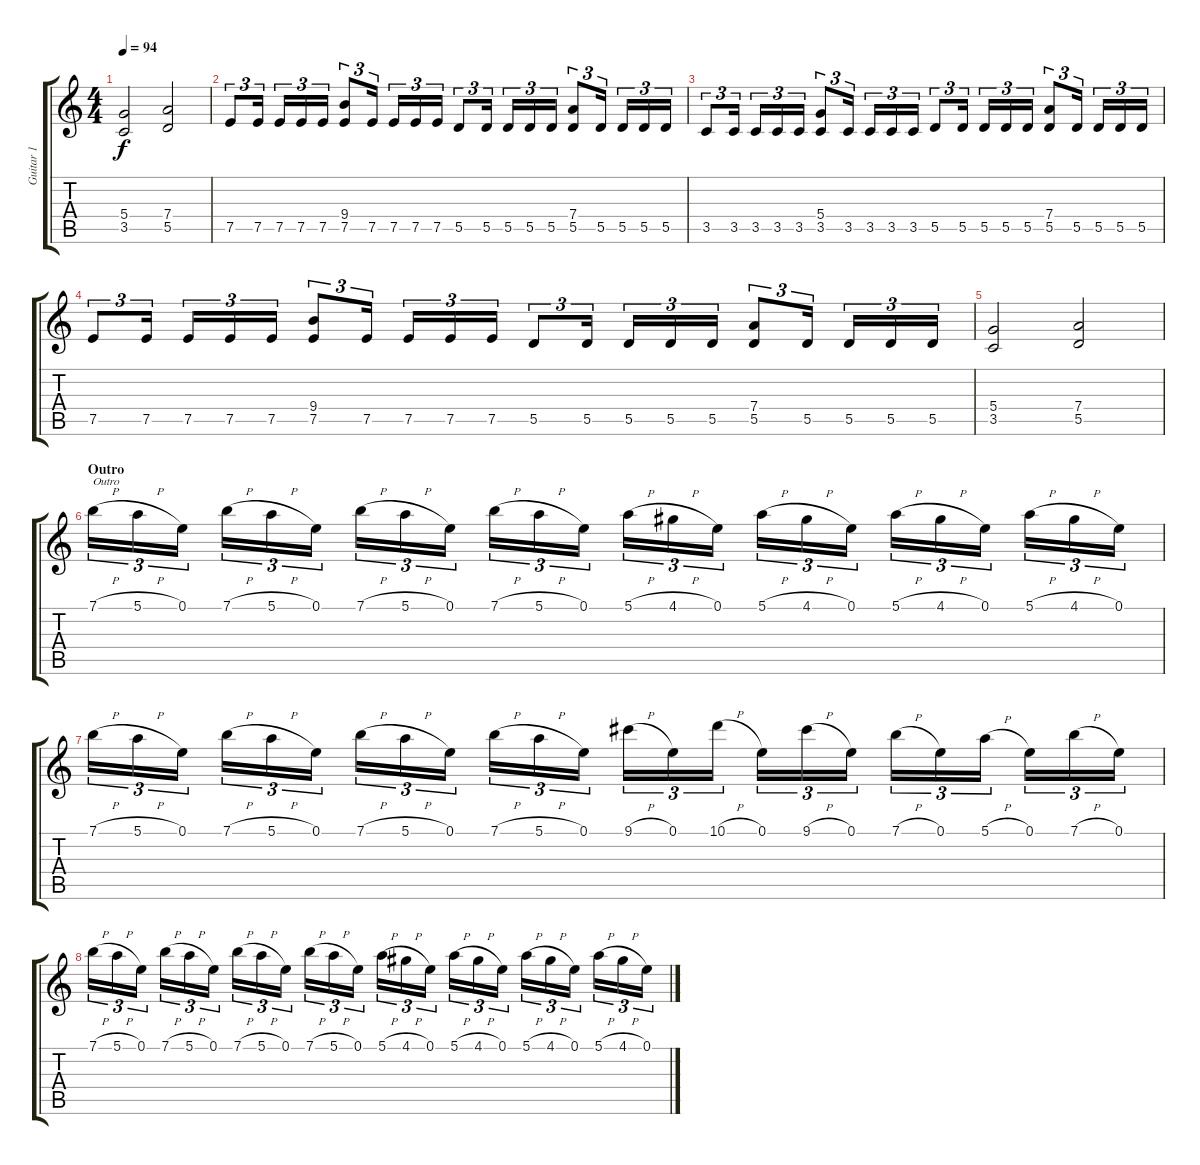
\track ("Guitar 1" "Guitar 1") {instrument distortionguitar}
\staff {score tabs}
\tuning (E4 B3 G3 D3 A2 E2) {hide}
\ts (4 4)
\tempo 94
\clef g2
\ks c
(5.4 3.5).2{dy f} (7.4 5.5).2 |
7.5.8{tu (3 2)} 7.5.16{tu (3 2)} 7.5.16{tu (3 2)} 7.5.16{tu (3 2)} 7.5.16{tu (3 2)} (9.4 7.5).8{tu (3 2)} 7.5.16{tu (3 2)} 7.5.16{tu (3 2)} 7.5.16{tu (3 2)} 7.5.16{tu (3 2)} 5.5.8{tu (3 2)} 5.5.16{tu (3 2)} 5.5.16{tu (3 2)} 5.5.16{tu (3 2)} 5.5.16{tu (3 2)} (7.4 5.5).8{tu (3 2)} 5.5.16{tu (3 2)} 5.5.16{tu (3 2)} 5.5.16{tu (3 2)} 5.5.16{tu (3 2)} |
3.5.8{tu (3 2)} 3.5.16{tu (3 2)} 3.5.16{tu (3 2)} 3.5.16{tu (3 2)} 3.5.16{tu (3 2)} (5.4 3.5).8{tu (3 2)} 3.5.16{tu (3 2)} 3.5.16{tu (3 2)} 3.5.16{tu (3 2)} 3.5.16{tu (3 2)} 5.5.8{tu (3 2)} 5.5.16{tu (3 2)} 5.5.16{tu (3 2)} 5.5.16{tu (3 2)} 5.5.16{tu (3 2)} (7.4 5.5).8{tu (3 2)} 5.5.16{tu (3 2)} 5.5.16{tu (3 2)} 5.5.16{tu (3 2)} 5.5.16{tu (3 2)} |
7.5.8{tu (3 2)} 7.5.16{tu (3 2)} 7.5.16{tu (3 2)} 7.5.16{tu (3 2)} 7.5.16{tu (3 2)} (9.4 7.5).8{tu (3 2)} 7.5.16{tu (3 2)} 7.5.16{tu (3 2)} 7.5.16{tu (3 2)} 7.5.16{tu (3 2)} 5.5.8{tu (3 2)} 5.5.16{tu (3 2)} 5.5.16{tu (3 2)} 5.5.16{tu (3 2)} 5.5.16{tu (3 2)} (7.4 5.5).8{tu (3 2)} 5.5.16{tu (3 2)} 5.5.16{tu (3 2)} 5.5.16{tu (3 2)} 5.5.16{tu (3 2)} |
(5.4 3.5).2 (7.4 5.5).2 |
\section ("" "Outro")
7.1{h}.16{tu (3 2) txt "Outro"} 5.1{h}.16{tu (3 2)} 0.1.16{tu (3 2)} 7.1{h}.16{tu (3 2)} 5.1{h}.16{tu (3 2)} 0.1.16{tu (3 2)} 7.1{h}.16{tu (3 2)} 5.1{h}.16{tu (3 2)} 0.1.16{tu (3 2)} 7.1{h}.16{tu (3 2)} 5.1{h}.16{tu (3 2)} 0.1.16{tu (3 2)} 5.1{h}.16{tu (3 2)} 4.1{h}.16{tu (3 2)} 0.1.16{tu (3 2)} 5.1{h}.16{tu (3 2)} 4.1{h}.16{tu (3 2)} 0.1.16{tu (3 2)} 5.1{h}.16{tu (3 2)} 4.1{h}.16{tu (3 2)} 0.1.16{tu (3 2)} 5.1{h}.16{tu (3 2)} 4.1{h}.16{tu (3 2)} 0.1.16{tu (3 2)} |
7.1{h}.16{tu (3 2)} 5.1{h}.16{tu (3 2)} 0.1.16{tu (3 2)} 7.1{h}.16{tu (3 2)} 5.1{h}.16{tu (3 2)} 0.1.16{tu (3 2)} 7.1{h}.16{tu (3 2)} 5.1{h}.16{tu (3 2)} 0.1.16{tu (3 2)} 7.1{h}.16{tu (3 2)} 5.1{h}.16{tu (3 2)} 0.1.16{tu (3 2)} 9.1{h}.16{tu (3 2)} 0.1.16{tu (3 2)} 10.1{h}.16{tu (3 2)} 0.1.16{tu (3 2)} 9.1{h}.16{tu (3 2)} 0.1.16{tu (3 2)} 7.1{h}.16{tu (3 2)} 0.1.16{tu (3 2)} 5.1{h}.16{tu (3 2)} 0.1.16{tu (3 2)} 7.1{h}.16{tu (3 2)} 0.1.16{tu (3 2)} |
7.1{h}.16{tu (3 2)} 5.1{h}.16{tu (3 2)} 0.1.16{tu (3 2)} 7.1{h}.16{tu (3 2)} 5.1{h}.16{tu (3 2)} 0.1.16{tu (3 2)} 7.1{h}.16{tu (3 2)} 5.1{h}.16{tu (3 2)} 0.1.16{tu (3 2)} 7.1{h}.16{tu (3 2)} 5.1{h}.16{tu (3 2)} 0.1.16{tu (3 2)} 5.1{h}.16{tu (3 2)} 4.1{h}.16{tu (3 2)} 0.1.16{tu (3 2)} 5.1{h}.16{tu (3 2)} 4.1{h}.16{tu (3 2)} 0.1.16{tu (3 2)} 5.1{h}.16{tu (3 2)} 4.1{h}.16{tu (3 2)} 0.1.16{tu (3 2)} 5.1{h}.16{tu (3 2)} 4.1{h}.16{tu (3 2)} 0.1.16{tu (3 2)}
